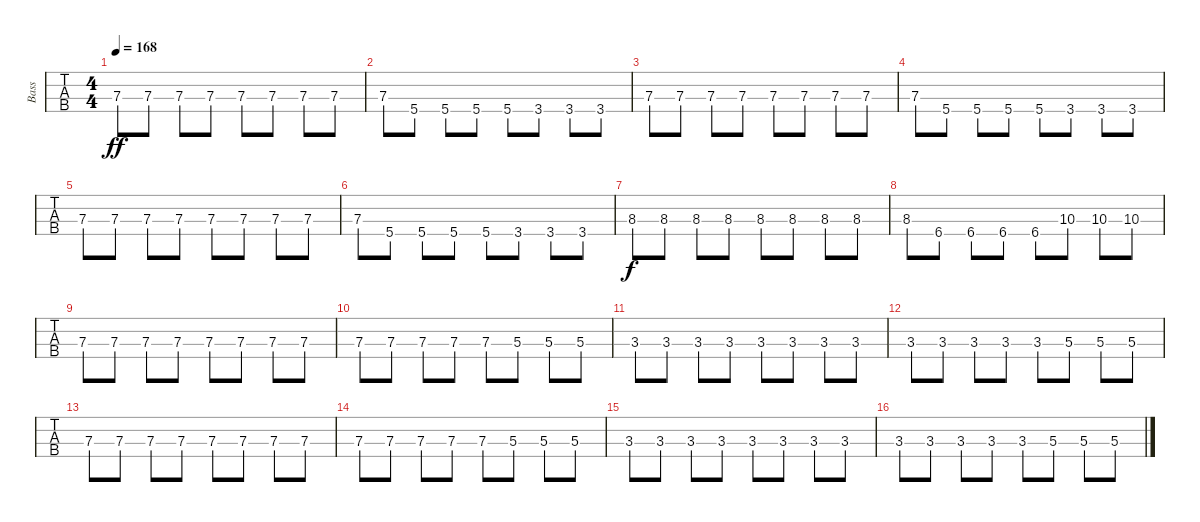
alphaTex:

\track ("Bass" "Bass") {instrument electricbassfinger}
\staff {tabs}
\tuning (G2 D2 A1 E1) {hide}
\ts (4 4)
\tempo 168
\clef f4
\ks c
7.3.8{dy ff} 7.3.8 7.3.8 7.3.8 7.3.8 7.3.8 7.3.8 7.3.8 |
7.3.8 5.4.8 5.4.8 5.4.8 5.4.8 3.4.8 3.4.8 3.4.8 |
7.3.8 7.3.8 7.3.8 7.3.8 7.3.8 7.3.8 7.3.8 7.3.8 |
7.3.8 5.4.8 5.4.8 5.4.8 5.4.8 3.4.8 3.4.8 3.4.8 |
7.3.8 7.3.8 7.3.8 7.3.8 7.3.8 7.3.8 7.3.8 7.3.8 |
7.3.8 5.4.8 5.4.8 5.4.8 5.4.8 3.4.8 3.4.8 3.4.8 |
8.3.8{dy f} 8.3.8 8.3.8 8.3.8 8.3.8 8.3.8 8.3.8 8.3.8 |
8.3.8 6.4.8 6.4.8 6.4.8 6.4.8 10.3.8 10.3.8 10.3.8 |
7.3.8 7.3.8 7.3.8 7.3.8 7.3.8 7.3.8 7.3.8 7.3.8 |
7.3.8 7.3.8 7.3.8 7.3.8 7.3.8 5.3.8 5.3.8 5.3.8 |
3.3.8 3.3.8 3.3.8 3.3.8 3.3.8 3.3.8 3.3.8 3.3.8 |
3.3.8 3.3.8 3.3.8 3.3.8 3.3.8 5.3.8 5.3.8 5.3.8 |
7.3.8 7.3.8 7.3.8 7.3.8 7.3.8 7.3.8 7.3.8 7.3.8 |
7.3.8 7.3.8 7.3.8 7.3.8 7.3.8 5.3.8 5.3.8 5.3.8 |
3.3.8 3.3.8 3.3.8 3.3.8 3.3.8 3.3.8 3.3.8 3.3.8 |
3.3.8 3.3.8 3.3.8 3.3.8 3.3.8 5.3.8 5.3.8 5.3.8
